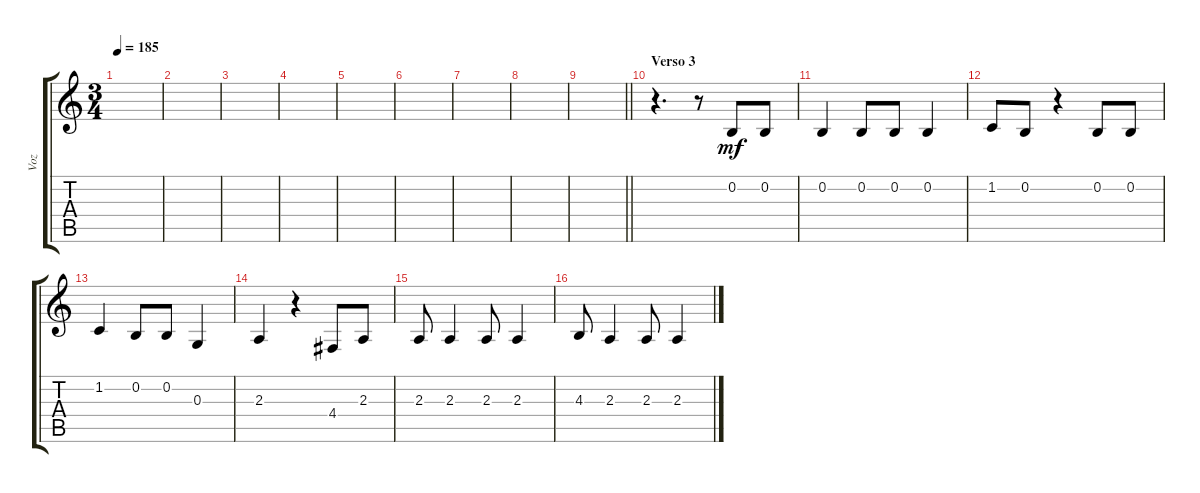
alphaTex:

\track ("Voz" "Voz") {instrument flute}
\staff {score tabs}
\tuning (E4 B3 G3 D3 A2 E2) {hide}
\ts (3 4)
\tempo 185
\clef g2
\ks c
|
|
|
|
|
|
|
|
\barLineRight lightlight
|
\section ("" "Verso 3")
r.4{d} r.8 0.2.8{dy mf} 0.2.8 |
0.2.4 0.2.8 0.2.8 0.2.4 |
1.2.8 0.2.8 r.4 0.2.8 0.2.8 |
1.2.4 0.2.8 0.2.8 0.3.4 |
2.3.4 r.4 4.4.8 2.3.8 |
2.3.8 2.3.4 2.3.8 2.3.4 |
4.3.8 2.3.4 2.3.8 2.3.4
